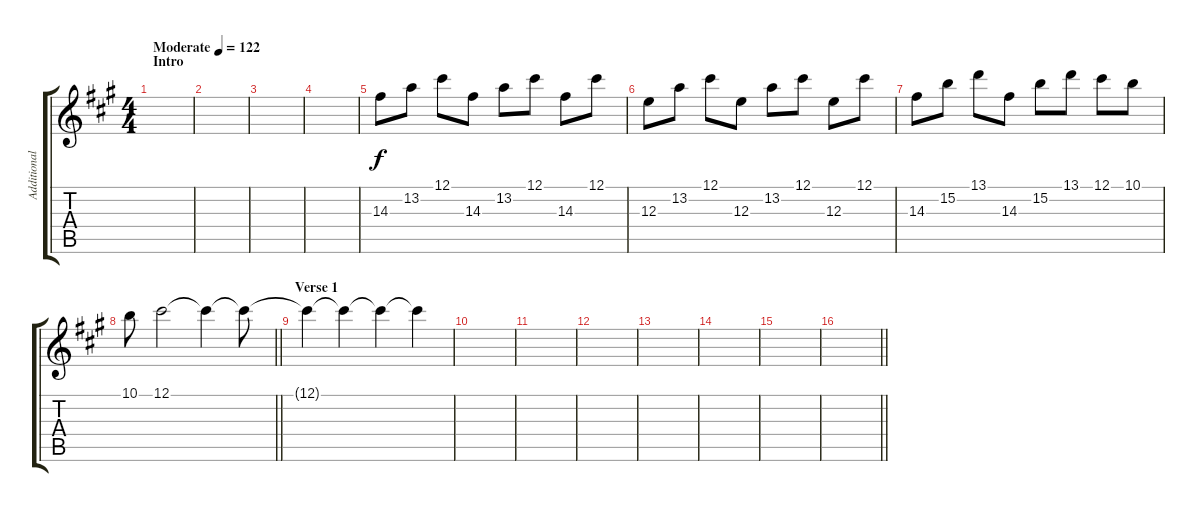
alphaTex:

\track ("Additional Guitars" "Additional") {instrument overdrivenguitar}
\staff {score tabs}
\tuning (Db4 Ab3 E3 B2 Gb2 Db2) {hide}
\ts (4 4)
\section ("" "Intro")
\tempo (122 "Moderate")
\clef g2
\ks f#minor
|
|
|
|
14.3.8 13.2.8 12.1.8 14.3.8 13.2.8 12.1.8 14.3.8 12.1.8 |
12.3.8 13.2.8 12.1.8 12.3.8 13.2.8 12.1.8 12.3.8 12.1.8 |
14.3.8 15.2.8 13.1.8 14.3.8 15.2.8 13.1.8 12.1.8 10.1.8 |
\barLineRight lightlight
10.1.8 12.1.2{volume 0} 12.1{t}.4 12.1{t}.8 |
\section ("" "Verse 1")
12.1{t}.4 12.1{t}.4 12.1{t}.4 12.1{t}.4 |
|
|
|
|
|
|
\barLineRight lightlight
